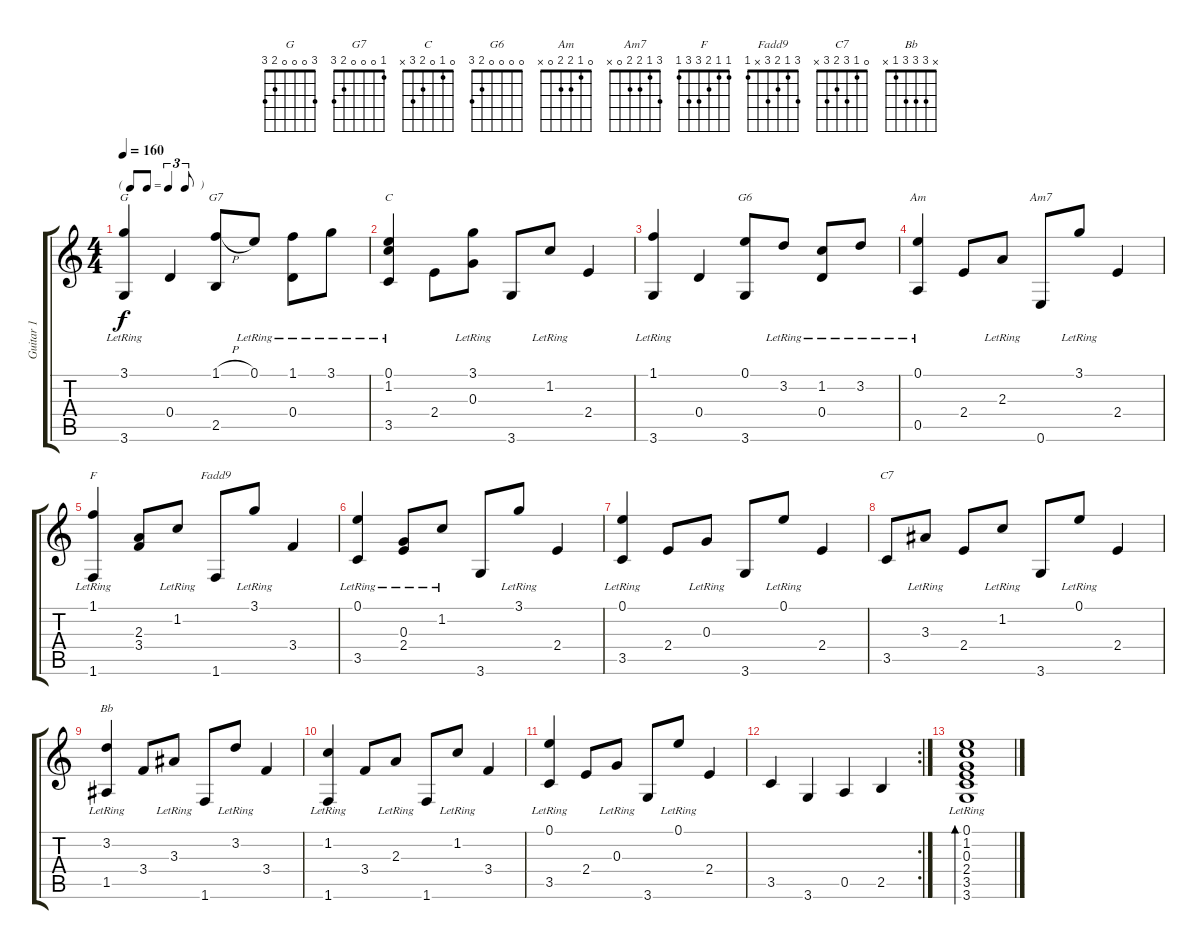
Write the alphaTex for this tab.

\track ("Guitar 1" "Guitar 1") {instrument acousticguitarsteel}
\staff {score tabs}
\tuning (E4 B3 G3 D3 A2 E2) {hide}
\chord ("G" 3 0 0 0 2 3)
\chord ("G7" 1 0 0 0 2 3)
\chord ("C" 0 1 0 2 3 x)
\chord ("G6" 0 0 0 0 2 3)
\chord ("Am" 0 1 2 2 0 x)
\chord ("Am7" 3 1 2 2 0 x)
\chord ("F" 1 1 2 3 3 1)
\chord ("Fadd9" 3 1 2 3 x 1)
\chord ("C7" 0 1 3 2 3 x)
\chord ("Bb" x 3 3 3 1 x)
\ts (4 4)
\tf triplet8th
\tempo 160
\clef g2
\ks c
(3.1{lr} 3.6).4{ch "G" dy f} 0.4.4 (1.1{h} 2.5).8{ch "G7"} 0.1{lr}.8 (1.1{lr} 0.4).8 3.1{lr}.8 |
(0.1{lr} 1.2{lr} 3.5).4{ch "C"} 2.4.8 (3.1{lr} 0.3{lr}).8 3.6.8 1.2{lr}.8 2.4.4 |
(1.1{lr} 3.6).4 0.4.4 (0.1 3.6).8{ch "G6"} 3.2{lr}.8 (1.2{lr} 0.4).8 3.2{lr}.8 |
(0.1{lr} 0.5).4{ch "Am"} 2.4.8 2.3{lr}.8 0.6.8{ch "Am7"} 3.1{lr}.8 2.4.4 |
(1.1{lr} 1.6).4{ch "F"} (2.3 3.4).8 1.2{lr}.8 1.6.8{ch "Fadd9"} 3.1{lr}.8 3.4.4 |
(0.1{lr} 3.5).4 (0.3{lr} 2.4).8 1.2{lr}.8 3.6.8 3.1{lr}.8 2.4.4 |
(0.1{lr} 3.5).4 2.4.8 0.3{lr}.8 3.6.8 0.1{lr}.8 2.4.4 |
3.5.8{ch "C7"} 3.3{lr}.8 2.4.8 1.2{lr}.8 3.6.8 0.1{lr}.8 2.4.4 |
(3.2{lr} 1.5).4{ch "Bb"} 3.4.8 3.3{lr}.8 1.6.8 3.2{lr}.8 3.4.4 |
(1.2{lr} 1.6).4 3.4.8 2.3{lr}.8 1.6.8 1.2{lr}.8 3.4.4 |
(0.1{lr} 3.5).4 2.4.8 0.3{lr}.8 3.6.8 0.1{lr}.8 2.4.4 |
\rc 2
3.5.4 3.6.4 0.5.4 2.5.4 |
(0.1{lr} 1.2{lr} 0.3{lr} 2.4 3.5 3.6).1{bd 120}
